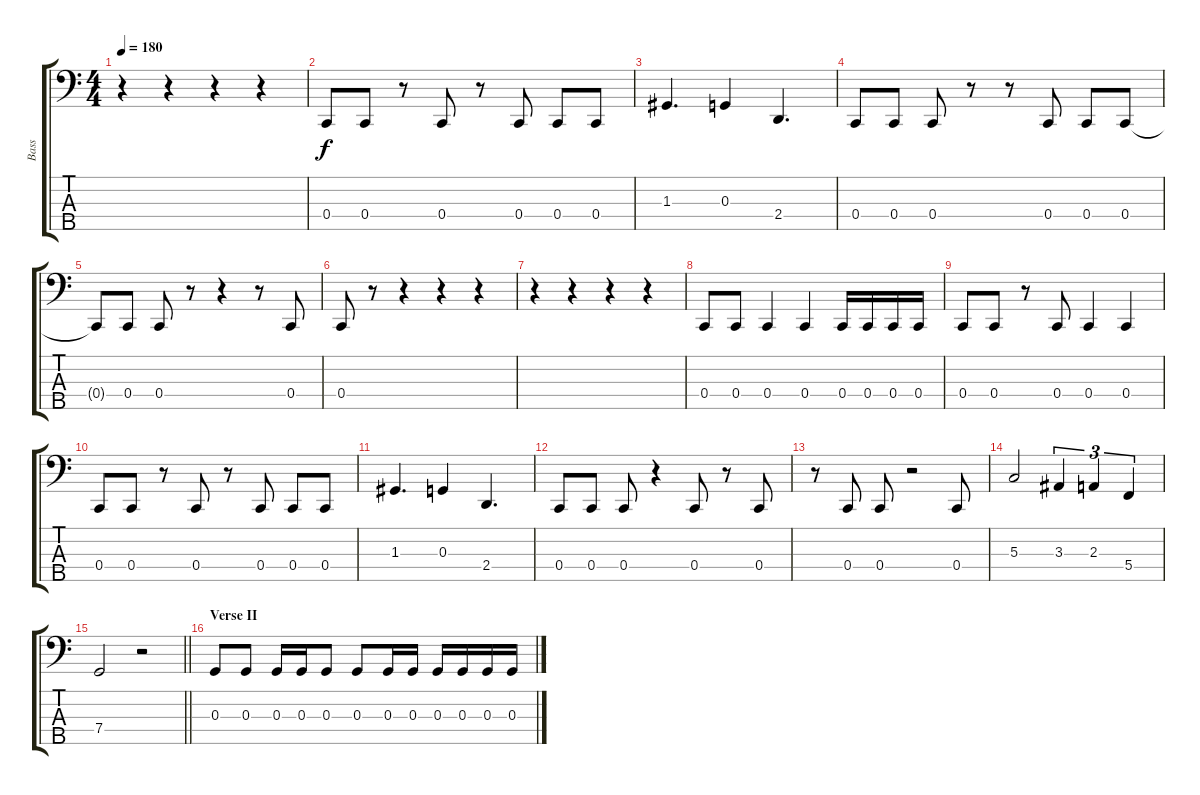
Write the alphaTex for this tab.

\track ("Bass" "Bass") {instrument electricbasspick}
\staff {score tabs}
\tuning (F2 C2 G1 C1 A0) {hide}
\ts (4 4)
\tempo 180
\clef f4
\ks c
r.4{dy f} r.4 r.4 r.4 |
0.4.8 0.4.8 r.8 0.4.8 r.8 0.4.8 0.4.8 0.4.8 |
1.3.4{d} 0.3.4 2.4.4{d} |
0.4.8 0.4.8 0.4.8 r.8 r.8 0.4.8 0.4.8 0.4.8 |
0.4{t}.8 0.4.8 0.4.8 r.8 r.4 r.8 0.4.8 |
0.4.8 r.8 r.4 r.4 r.4 |
r.4 r.4 r.4 r.4 |
0.4.8 0.4.8 0.4.4 0.4.4 0.4.16 0.4.16 0.4.16 0.4.16 |
0.4.8 0.4.8 r.8 0.4.8 0.4.4 0.4.4 |
0.4.8 0.4.8 r.8 0.4.8 r.8 0.4.8 0.4.8 0.4.8 |
1.3.4{d} 0.3.4 2.4.4{d} |
0.4.8 0.4.8 0.4.8 r.4 0.4.8 r.8 0.4.8 |
r.8 0.4.8 0.4.8 r.2 0.4.8 |
5.3.2 3.3.4{tu (3 2)} 2.3.4{tu (3 2)} 5.4.4{tu (3 2)} |
\barLineRight lightlight
7.4.2 r.2 |
\section ("" "Verse II")
0.3.8 0.3.8 0.3.16 0.3.16 0.3.8 0.3.8 0.3.16 0.3.16 0.3.16 0.3.16 0.3.16 0.3.16
